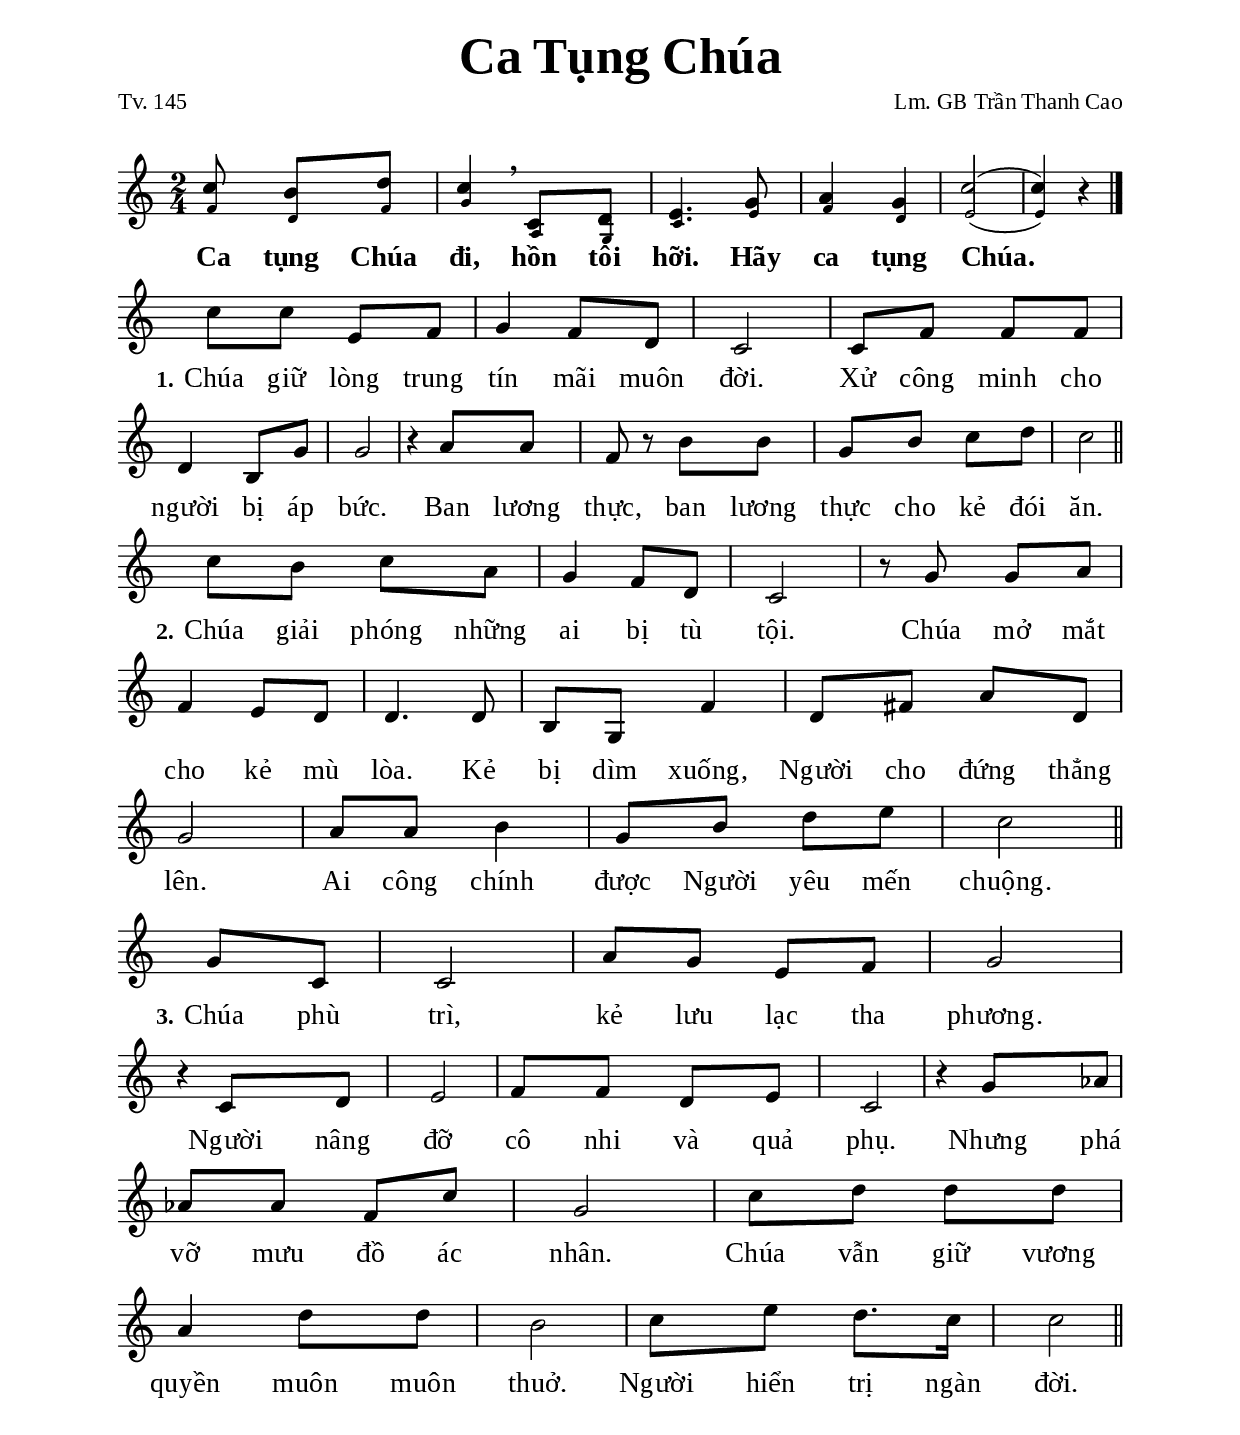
% Cài đặt chung
\version "2.22.1"
\include "english.ly"

\header {
  title = \markup { \fontsize #3 "Ca Tụng Chúa" }
  poet = "Tv. 145"
  composer = "Lm. GB Trần Thanh Cao"
  arranger = " "
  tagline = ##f
}

% Nhạc điệp khúc
nhacDiepKhucSop = \relative c'' {
  \partial 4. c8 b d |
  c4 \breathe c,8 d |
  e4. g8 |
  a4 g |
  c2 ^( |
  c4) r \bar "|."
}

nhacDiepKhucBas = \relative c' {
  \partial 4. f8 d f |
  g4 a,8 g |
  c4. e8 |
  f4 d |
  e2 _( |
  e4) r
}

% Nhạc phiên khúc
nhacPhienKhucMot = \relative c'' {
  c8 c e, f |
  g4 f8 d |
  c2 |
  c8 f f f |
  d4 b8 g' |
  g2 |
  r4 a8 a |
  f r b b |
  g b c d |
  c2 \bar "||"
}

nhacPhienKhucHai = \relative c'' {
  c8 b c a |
  g4 f8 d |
  c2 |
  r8 g' g a |
  f4 e8 d |
  d4. d8 |
  b g f'4 |
  d8 fs a d, |
  g2 |
  a8 a b4 |
  g8 b d e |
  c2 \bar "||"
}

nhacPhienKhucBa = \relative c'' {
  \partial 4 g8 c, |
  c2 |
  a'8 g e f |
  g2 |
  r4 c,8 d |
  e2 |
  f8 f d e |
  c2 |
  r4 g'8 af |
  af af f c' |
  g2 |
  c8 d d d |
  a4 d8 d |
  b2 |
  c8 e d8. c16 |
  c2 \bar "||"
}

% Lời điệp khúc
loiDiepKhuc = \lyricmode {
  Ca tụng Chúa đi, hồn tôi hỡi.
  Hãy ca tụng Chúa.
}

% Lời phiên khúc
loiPhienKhucMot = \lyricmode {
  \set stanza = #"1."
  Chúa giữ lòng trung tín mãi muôn đời.
  Xử công minh cho người bị áp bức.
  Ban lương thực, ban lương thực cho kẻ đói ăn.
}

loiPhienKhucHai = \lyricmode {
  \set stanza = #"2."
  Chúa giải phóng những ai bị tù tội.
  Chúa mở mắt cho kẻ mù lòa.
  Kẻ bị dìm xuống, Người cho đứng thẳng lên.
  Ai công chính được Người yêu mến chuộng.
}

loiPhienKhucBa = \lyricmode {
  \set stanza = #"3."
  Chúa phù trì, kẻ lưu lạc tha phương.
  Người nâng đỡ cô nhi và quả phụ.
  Nhưng phá vỡ mưu đồ ác nhân.
  Chúa vẫn giữ vương quyền muôn muôn thuở.
  Người hiển trị ngàn đời.
}

% Dàn trang
\paper {
  #(set-paper-size "a4")
  top-margin = 20\mm
  bottom-margin = 10\mm
  left-margin = 20\mm
  right-margin = 20\mm
  indent = #0
  #(define fonts
    (make-pango-font-tree
      "Liberation Serif"
      "Liberation Serif"
      "Liberation Serif"
      (/ 20 20)))
  page-count = #1
  system-system-spacing = #'((basic-distance . 12)
                             (minimum-distance . 12)
                             (padding . 1))
  score-system-spacing = #'((basic-distance . 12)
                             (minimum-distance . 12)
                             (padding . 1))
}

% Thiết lập tông và nhịp
TongNhip = { \key c \major \time 2/4 }

% Đổi kích thước nốt cho bè phụ
notBePhu =
#(define-music-function (font-size music) (number? ly:music?)
   (for-some-music
     (lambda (m)
       (if (music-is-of-type? m 'rhythmic-event)
           (begin
             (set! (ly:music-property m 'tweaks)
                   (cons `(font-size . ,font-size)
                         (ly:music-property m 'tweaks)))
             #t)
           #f))
     music)
   music)

\score {
  \new ChoirStaff <<
    \new Staff = diepKhuc \with {
        \consists "Merge_rests_engraver"
        %\magnifyStaff #(magstep +1)
        printPartCombineTexts = ##f
      }
      <<
      \new Voice \TongNhip \partCombine 
        \nhacDiepKhucSop
        \notBePhu -3 { \nhacDiepKhucBas }
      \new NullVoice = nhacThamChieu \nhacDiepKhucSop
      \new Lyrics \with {
          \override VerticalAxisGroup.
            nonstaff-relatedstaff-spacing.padding = #0.2
          \override VerticalAxisGroup.
            nonstaff-unrelatedstaff-spacing.padding = #1
        }
        \lyricsto nhacThamChieu \loiDiepKhuc
      >>
  >>
  \layout {
    ragged-last = ##f
    \override Lyrics.LyricText.font-series = #'bold
    \override Lyrics.LyricText.font-size = #+2
    \override Lyrics.LyricSpace.minimum-distance = #3
    \override Score.BarNumber.break-visibility = ##(#f #f #f)
    \override Score.SpacingSpanner.uniform-stretching = ##t
  }
}

\score {
  \new ChoirStaff <<
    \new Staff = phienKhuc \with {
        %\magnifyStaff #(magstep +1)
      }
      <<
      \new Voice = beSop {
        \key c \major \time 2/4 \nhacPhienKhucMot
      }
    >>
    \new Lyrics \with {
          \override VerticalAxisGroup.
            nonstaff-relatedstaff-spacing.padding = #1.2
          \override VerticalAxisGroup.
            nonstaff-unrelatedstaff-spacing.padding = #1
        }
        \lyricsto beSop \loiPhienKhucMot
  >>
  \layout {
    \override Staff.TimeSignature.transparent = ##t
    \override Lyrics.LyricText.font-size = #+2
    \override Lyrics.LyricSpace.minimum-distance = #2.2
    \override Score.BarNumber.break-visibility = ##(#f #f #f)
    \override Score.SpacingSpanner.uniform-stretching = ##t
  }
}

\score {
  \new ChoirStaff <<
    \new Staff = phienKhuc \with {
        %\magnifyStaff #(magstep +1)
      }
      <<
      \new Voice = beSop {
        \key c \major \time 2/4 \nhacPhienKhucHai
      }
    >>
    \new Lyrics \with {
          \override VerticalAxisGroup.
            nonstaff-relatedstaff-spacing.padding = #1.5
          \override VerticalAxisGroup.
            nonstaff-unrelatedstaff-spacing.padding = #1
        }
        \lyricsto beSop \loiPhienKhucHai
  >>
  \layout {
    \override Staff.TimeSignature.transparent = ##t
    \override Lyrics.LyricText.font-size = #+2
    \override Lyrics.LyricSpace.minimum-distance = #3
    \override Score.BarNumber.break-visibility = ##(#f #f #f)
    \override Score.SpacingSpanner.uniform-stretching = ##t
  }
}

\score {
  \new ChoirStaff <<
    \new Staff = phienKhuc \with {
        %\magnifyStaff #(magstep +1)
      }
      <<
      \new Voice = beSop {
        \key c \major \time 2/4 \nhacPhienKhucBa
      }
    >>
    \new Lyrics \with {
          \override VerticalAxisGroup.
            nonstaff-relatedstaff-spacing.padding = #1.5
          \override VerticalAxisGroup.
            nonstaff-unrelatedstaff-spacing.padding = #1
        }
        \lyricsto beSop \loiPhienKhucBa
  >>
  \layout {
    \override Staff.TimeSignature.transparent = ##t
    \override Lyrics.LyricText.font-size = #+2
    \override Lyrics.LyricSpace.minimum-distance = #5
    \override Score.BarNumber.break-visibility = ##(#f #f #f)
    \override Score.SpacingSpanner.uniform-stretching = ##t
  }
}
